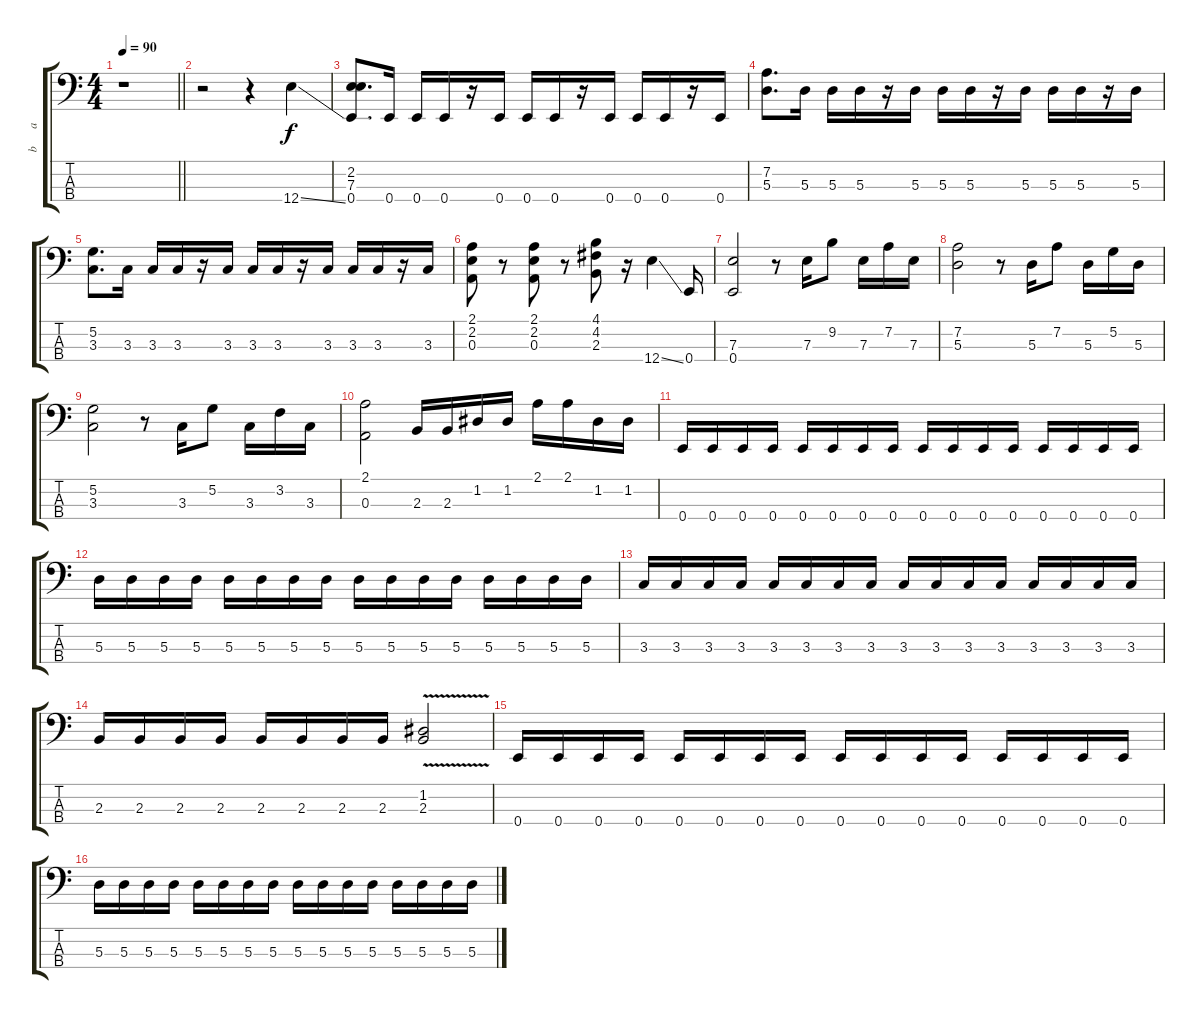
\track ("b      a       s      s" "b      a  ") {instrument slapbass2}
\staff {score tabs}
\tuning (G2 D2 A1 E1) {hide}
\ts (4 4)
\tempo 90
\clef f4
\barLineRight lightlight
\ks c
r.1{dy f instrument slapbass2} |
r.2 r.4 12.4{ss}.4 |
(2.2 7.3 0.4).8{d} 0.4.16 0.4.16 0.4.16 r.16 0.4.16 0.4.16 0.4.16 r.16 0.4.16 0.4.16 0.4.16 r.16 0.4.16 |
(7.2 5.3).8{d} 5.3.16 5.3.16 5.3.16 r.16 5.3.16 5.3.16 5.3.16 r.16 5.3.16 5.3.16 5.3.16 r.16 5.3.16 |
(5.2 3.3).8{d} 3.3.16 3.3.16 3.3.16 r.16 3.3.16 3.3.16 3.3.16 r.16 3.3.16 3.3.16 3.3.16 r.16 3.3.16 |
(2.1 2.2 0.3).8 r.8 (2.1 2.2 0.3).8 r.8 (4.1 4.2 2.3).8 r.16 12.4{ss}.4 0.4.16 |
(7.3 0.4).2 r.8 7.3.16 9.2.8 7.3.16 7.2.16 7.3.16 |
(7.2 5.3).2 r.8 5.3.16 7.2.8 5.3.16 5.2.16 5.3.16 |
(5.2 3.3).2 r.8 3.3.16 5.2.8 3.3.16 3.2.16 3.3.16 |
(2.1 0.3).2 2.3.16 2.3.16 1.2.16 1.2.16 2.1.16 2.1.16 1.2.16 1.2.16 |
0.4.16 0.4.16 0.4.16 0.4.16 0.4.16 0.4.16 0.4.16 0.4.16 0.4.16 0.4.16 0.4.16 0.4.16 0.4.16 0.4.16 0.4.16 0.4.16 |
5.3.16 5.3.16 5.3.16 5.3.16 5.3.16 5.3.16 5.3.16 5.3.16 5.3.16 5.3.16 5.3.16 5.3.16 5.3.16 5.3.16 5.3.16 5.3.16 |
3.3.16 3.3.16 3.3.16 3.3.16 3.3.16 3.3.16 3.3.16 3.3.16 3.3.16 3.3.16 3.3.16 3.3.16 3.3.16 3.3.16 3.3.16 3.3.16 |
2.3.16 2.3.16 2.3.16 2.3.16 2.3.16 2.3.16 2.3.16 2.3.16 (1.2 2.3{v}).2 |
0.4.16 0.4.16 0.4.16 0.4.16 0.4.16 0.4.16 0.4.16 0.4.16 0.4.16 0.4.16 0.4.16 0.4.16 0.4.16 0.4.16 0.4.16 0.4.16 |
5.3.16 5.3.16 5.3.16 5.3.16 5.3.16 5.3.16 5.3.16 5.3.16 5.3.16 5.3.16 5.3.16 5.3.16 5.3.16 5.3.16 5.3.16 5.3.16
